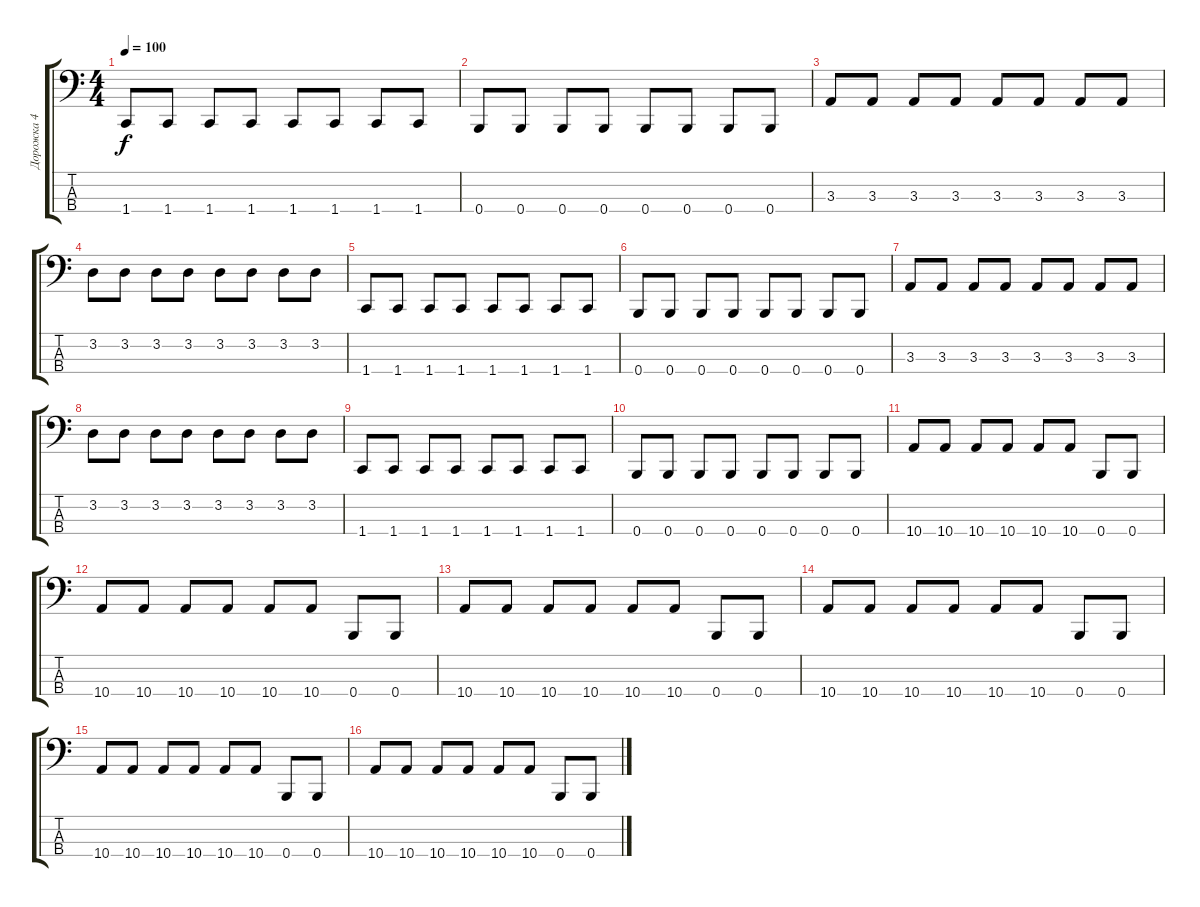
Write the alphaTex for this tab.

\track ("Дорожка 4" "Дорожка 4") {instrument electricbassfinger}
\staff {score tabs}
\tuning (E2 B1 Gb1 B0) {hide}
\ts (4 4)
\tempo 100
\clef f4
\ks c
1.4.8{dy f} 1.4.8 1.4.8 1.4.8 1.4.8 1.4.8 1.4.8 1.4.8 |
0.4.8 0.4.8 0.4.8 0.4.8 0.4.8 0.4.8 0.4.8 0.4.8 |
3.3.8 3.3.8 3.3.8 3.3.8 3.3.8 3.3.8 3.3.8 3.3.8 |
3.2.8 3.2.8 3.2.8 3.2.8 3.2.8 3.2.8 3.2.8 3.2.8 |
1.4.8 1.4.8 1.4.8 1.4.8 1.4.8 1.4.8 1.4.8 1.4.8 |
0.4.8 0.4.8 0.4.8 0.4.8 0.4.8 0.4.8 0.4.8 0.4.8 |
3.3.8 3.3.8 3.3.8 3.3.8 3.3.8 3.3.8 3.3.8 3.3.8 |
3.2.8 3.2.8 3.2.8 3.2.8 3.2.8 3.2.8 3.2.8 3.2.8 |
1.4.8 1.4.8 1.4.8 1.4.8 1.4.8 1.4.8 1.4.8 1.4.8 |
0.4.8 0.4.8 0.4.8 0.4.8 0.4.8 0.4.8 0.4.8 0.4.8 |
10.4.8 10.4.8 10.4.8 10.4.8 10.4.8 10.4.8 0.4.8 0.4.8 |
10.4.8 10.4.8 10.4.8 10.4.8 10.4.8 10.4.8 0.4.8 0.4.8 |
10.4.8 10.4.8 10.4.8 10.4.8 10.4.8 10.4.8 0.4.8 0.4.8 |
10.4.8 10.4.8 10.4.8 10.4.8 10.4.8 10.4.8 0.4.8 0.4.8 |
10.4.8 10.4.8 10.4.8 10.4.8 10.4.8 10.4.8 0.4.8 0.4.8 |
10.4.8 10.4.8 10.4.8 10.4.8 10.4.8 10.4.8 0.4.8 0.4.8
